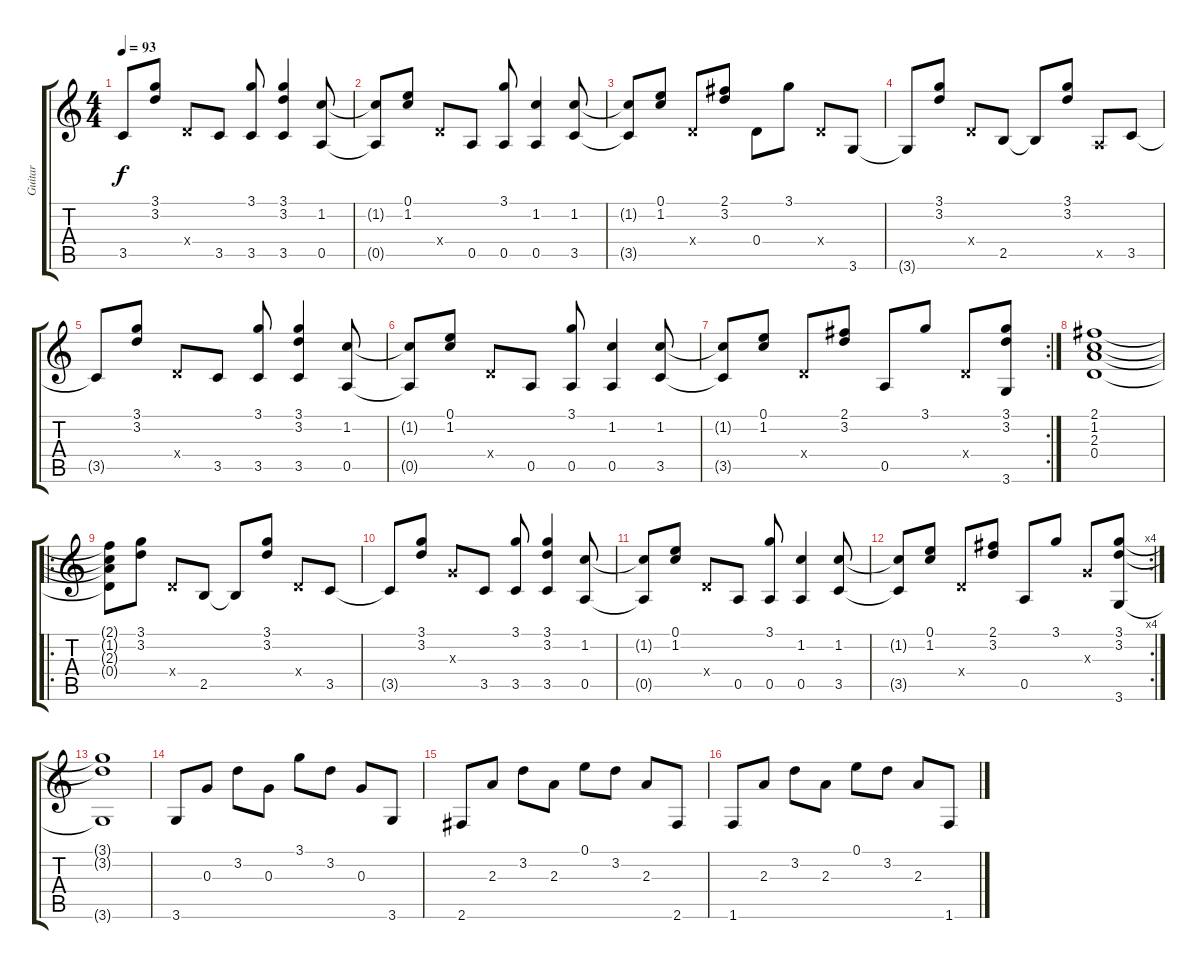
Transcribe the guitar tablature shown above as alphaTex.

\track ("Guitar" "Guitar") {instrument acousticguitarsteel}
\staff {score tabs}
\tuning (E4 B3 G3 D3 A2 E2) {hide}
\ts (4 4)
\tempo 93
\clef g2
\ks c
3.5{t}.8{dy f} (3.1 3.2).8 0.4{x}.8 3.5.8 (3.1 3.5).8 (3.1 3.2 3.5).4 (1.2 0.5).8 |
(1.2{t} 0.5{t}).8 (0.1 1.2).8 0.4{x}.8 0.5.8 (3.1 0.5).8 (1.2 0.5).4 (1.2 3.5).8 |
(1.2{t} 3.5{t}).8 (0.1 1.2).8 0.4{x}.8 (2.1 3.2).8 0.4.8 3.1.8 0.4{x}.8 3.6.8 |
3.6{t}.8 (3.1 3.2).8 0.4{x}.8 2.5.8 2.5{t}.8 (3.1 3.2).8 0.5{x}.8 3.5.8 |
3.5{t}.8 (3.1 3.2).8 0.4{x}.8 3.5.8 (3.1 3.5).8 (3.1 3.2 3.5).4 (1.2 0.5).8 |
(1.2{t} 0.5{t}).8 (0.1 1.2).8 0.4{x}.8 0.5.8 (3.1 0.5).8 (1.2 0.5).4 (1.2 3.5).8 |
\rc 2
(1.2{t} 3.5{t}).8 (0.1 1.2).8 0.4{x}.8 (2.1 3.2).8 0.5.8 3.1.8 0.4{x}.8 (3.1 3.2 3.6).8 |
(2.1 1.2 2.3 0.4).1 |
\ro
(2.1{t} 1.2{t} 2.3{t} 0.4{t}).8 (3.1 3.2).8 0.4{x}.8 2.5.8 2.5{t}.8 (3.1 3.2).8 0.4{x}.8 3.5.8 |
3.5{t}.8 (3.1 3.2).8 0.3{x}.8 3.5.8 (3.1 3.5).8 (3.1 3.2 3.5).4 (1.2 0.5).8 |
(1.2{t} 0.5{t}).8 (0.1 1.2).8 0.4{x}.8 0.5.8 (3.1 0.5).8 (1.2 0.5).4 (1.2 3.5).8 |
\rc 4
(1.2{t} 3.5{t}).8 (0.1 1.2).8 0.4{x}.8 (2.1 3.2).8 0.5.8 3.1.8 0.3{x}.8 (3.1 3.2 3.6).8 |
(3.1{t} 3.2{t} 3.6{t}).1 |
3.6.8 0.3.8 3.2.8 0.3.8 3.1.8 3.2.8 0.3.8 3.6.8 |
2.6.8 2.3.8 3.2.8 2.3.8 0.1.8 3.2.8 2.3.8 2.6.8 |
1.6.8 2.3.8 3.2.8 2.3.8 0.1.8 3.2.8 2.3.8 1.6.8
